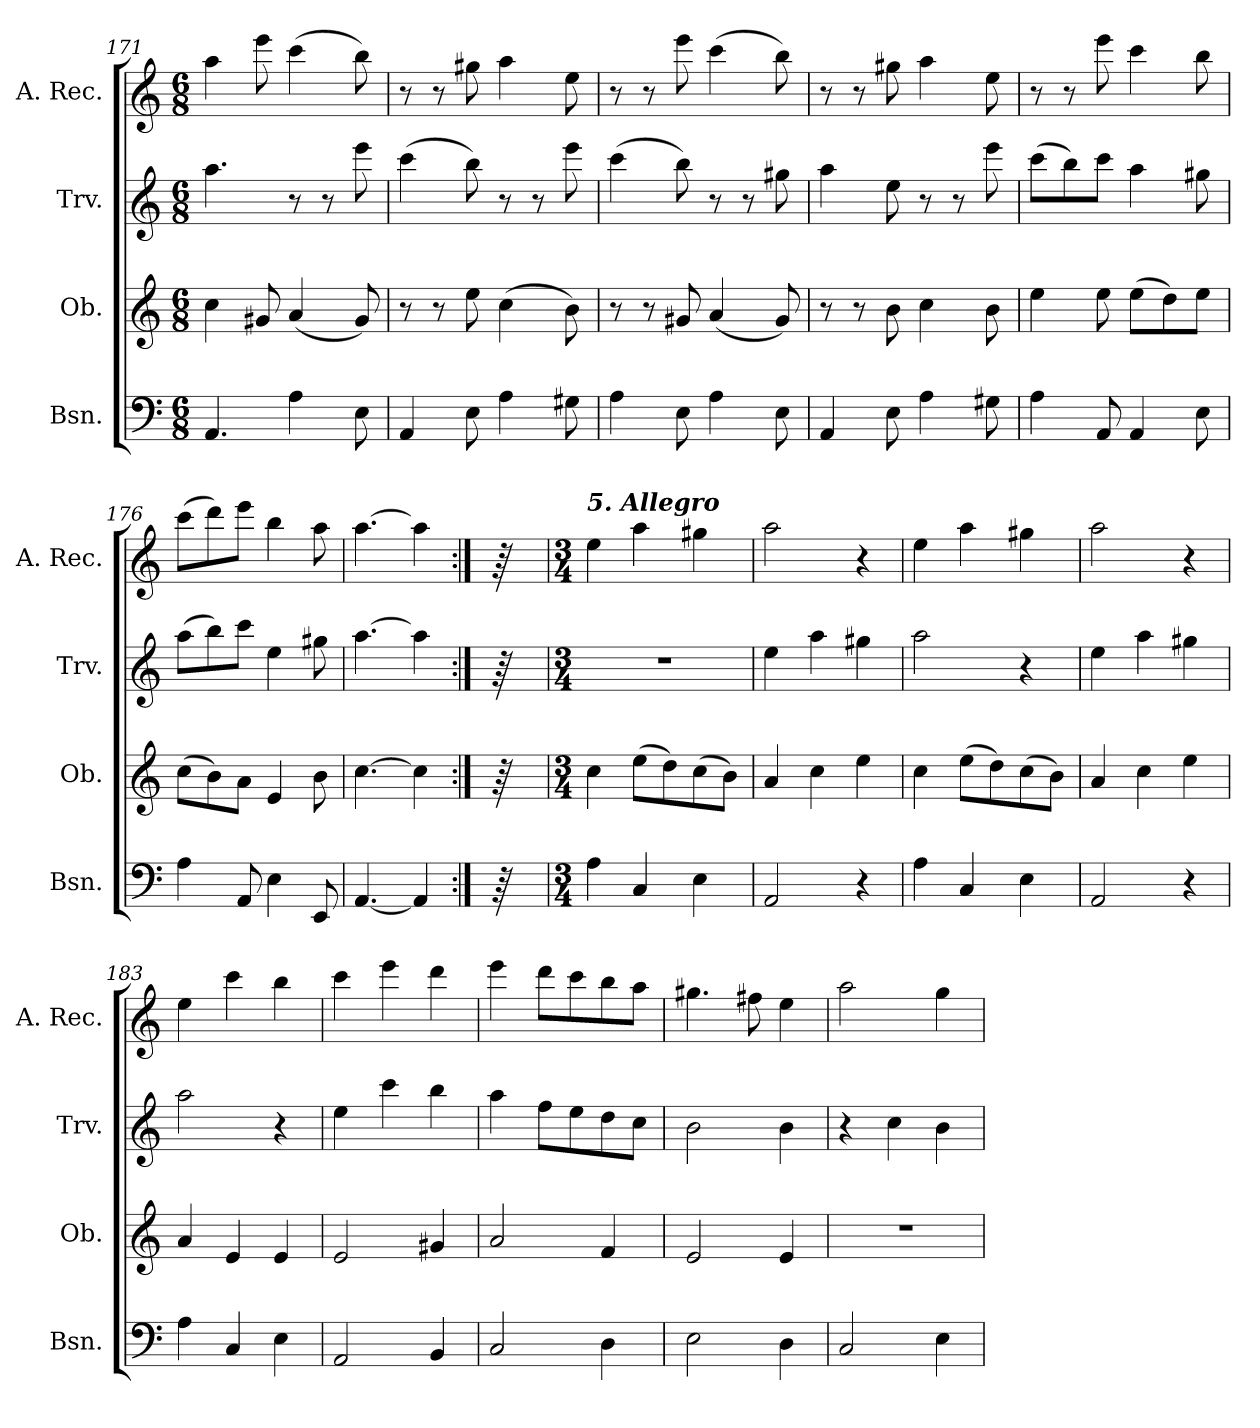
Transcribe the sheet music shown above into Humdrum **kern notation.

**kern	**kern	**kern	**kern
*part4	*part3	*part2	*part1
*staff4	*staff3	*staff2	*staff1
*I"Bsn.	*I"Ob.	*I"Trv.	*I"A. Rec.
*I'Bsn.	*I'Ob.	*I'Trv.	*I'A. Rec.
*clefF4	*clefG2	*clefG2	*clefG2
*k[]	*k[]	*k[]	*k[]
*C:	*C:	*C:	*C:
*M6/8	*M6/8	*M6/8	*M6/8
=171	=171	=171	=171
4.AA/	4cc\	4.aa\	4aa\
.	8g#X/	.	8eee\
4A\	(<4a/	8r	(>4ccc\
.	.	8r	.
8E\	8g#/)	8eee\	8bb\)
=172	=172	=172	=172
4AA/	8r	(>4ccc\	8r
.	8r	.	8r
8E\	8ee\	8bb\)	8gg#X\
4A\	(>4cc\	8r	4aa\
.	.	8r	.
8G#X\	8b\)	8eee\	8ee\
=173	=173	=173	=173
4A\	8r	(>4ccc\	8r
.	8r	.	8r
8E\	8g#X/	8bb\)	8eee\
4A\	(<4a/	8r	(>4ccc\
.	.	8r	.
8E\	8g#/)	8gg#X\	8bb\)
=174	=174	=174	=174
4AA/	8r	4aa\	8r
.	8r	.	8r
8E\	8b\	8ee\	8gg#X\
4A\	4cc\	8r	4aa\
.	.	8r	.
8G#X\	8b\	8eee\	8ee\
=175	=175	=175	=175
4A\	4ee\	(>8ccc\L	8r
.	.	8bb\)	8r
8AA/	8ee\	8ccc\J	8eee\
4AA/	(>8ee\L	4aa\	4ccc\
.	8dd\)	.	.
8E\	8ee\J	8gg#X\	8bb\
=176	=176	=176	=176
4A\	(>8cc\L	(>8aa\L	(>8ccc\L
.	8b\)	8bb\)	8ddd\)
8AA/	8a\J	8ccc\J	8eee\J
4E\	4e/	4ee\	4bb\
8EE/	8b\	8gg#X\	8aa\
=177	=177	=177	=177
[4.AA/	[4.cc\	[4.aa\	[4.aa\
4AA/]	4cc\]	4aa\]	4aa\]
=178:|!	=178:|!	=178:|!	=178:|!
64r	64r	64r	64r
!!LO:LB:g=z
=179	=179	=179	=179
*M3/4	*M3/4	*M3/4	*M3/4
!	!	!	!LO:TX:a:Bi:t=5. Allegro
!	!	!LO:N:vis=1	!
4A\	4cc\	2.r	4ee\
4C/	(>8ee\L	.	4aa\
.	8dd\)	.	.
4E\	(>8cc\	.	4gg#X\
.	8b\J)	.	.
=180	=180	=180	=180
2AA/	4a/	4ee\	2aa\
.	4cc\	4aa\	.
4r	4ee\	4gg#X\	4r
=181	=181	=181	=181
4A\	4cc\	2aa\	4ee\
4C/	(>8ee\L	.	4aa\
.	8dd\)	.	.
4E\	(>8cc\	4r	4gg#X\
.	8b\J)	.	.
=182	=182	=182	=182
2AA/	4a/	4ee\	2aa\
.	4cc\	4aa\	.
4r	4ee\	4gg#X\	4r
=183	=183	=183	=183
4A\	4a/	2aa\	4ee\
4C/	4e/	.	4ccc\
4E\	4e/	4r	4bb\
=184	=184	=184	=184
2AA/	2e/	4ee\	4ccc\
.	.	4ccc\	4eee\
4BB/	4g#X/	4bb\	4ddd\
=185	=185	=185	=185
2C/	2a/	4aa\	4eee\
.	.	8ff\L	8ddd\L
.	.	8ee\	8ccc\
4D\	4f/	8dd\	8bb\
.	.	8cc\J	8aa\J
=186	=186	=186	=186
2E\	2e/	2b\	4.gg#X\
.	.	.	8ff#X\
4D\	4e/	4b\	4ee\
=187	=187	=187	=187
!	!LO:N:vis=1	!	!
2C/	2.r	4r	2aa\
.	.	4cc\	.
4E\	.	4b\	4gg\
=	=	=	=
*-	*-	*-	*-
